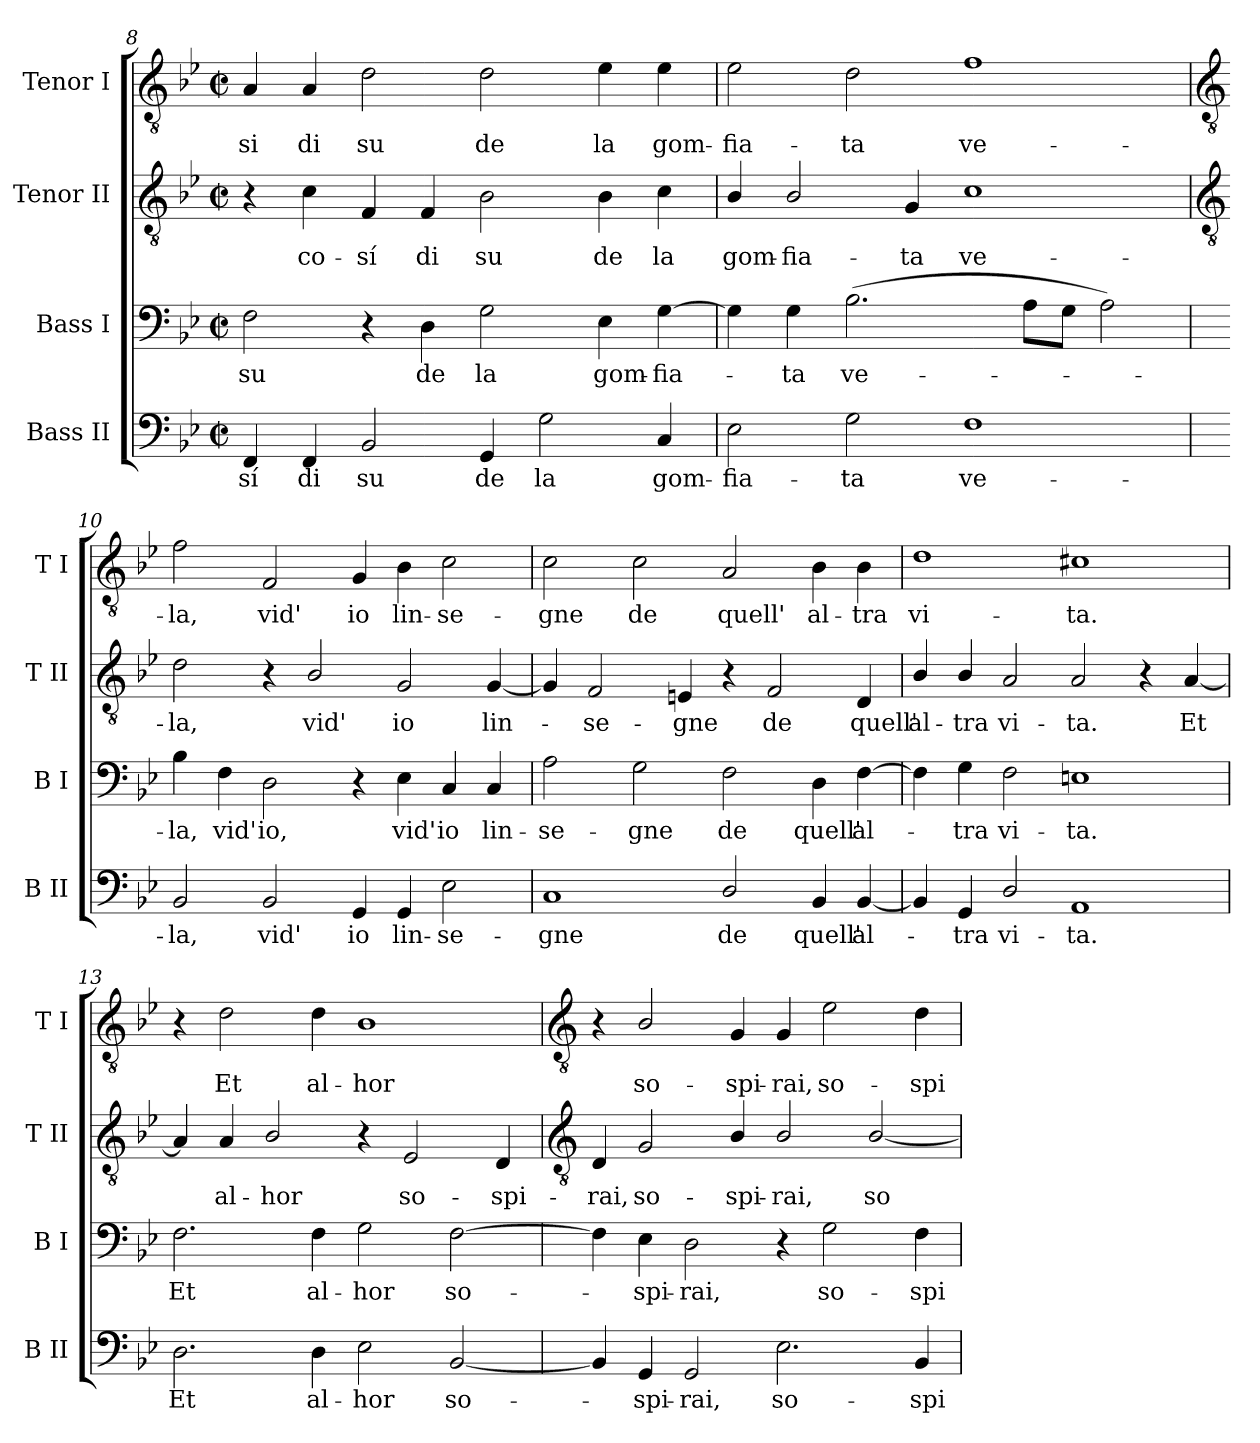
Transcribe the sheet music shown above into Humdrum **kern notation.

**kern	**text	**kern	**text	**kern	**text	**kern	**text
*part4	*part4	*part3	*part3	*part2	*part2	*part1	*part1
*staff4	*staff4	*staff3	*staff3	*staff2	*staff2	*staff1	*staff1
*I"Bass II	*	*I"Bass I	*	*I"Tenor II	*	*I"Tenor I	*
*I'B II	*	*I'B I	*	*I'T II	*	*I'T I	*
*clefF4	*	*clefF4	*	*clefGv2	*	*clefGv2	*
*k[b-e-]	*	*k[b-e-]	*	*k[b-e-]	*	*k[b-e-]	*
*B-:	*	*B-:	*	*B-:	*	*B-:	*
*M4/2	*	*M4/2	*	*M4/2	*	*M4/2	*
*met(c|)	*	*met(c|)	*	*met(c|)	*	*met(c|)	*
=8	=8	=8	=8	=8	=8	=8	=8
!	!LO:LY:b	!	!LO:LY:b	!	!	!	!LO:LY:b
4FF	-sí	2F	su	4r	.	4A	-si
!	!LO:LY:b	!	!	!	!LO:LY:b	!	!LO:LY:b
4FF	di	.	.	4c	co-	4A	di
!	!LO:LY:b	!	!	!	!LO:LY:b	!	!LO:LY:b
2BB-	su	4r	.	4F	-sí	2d	su
!	!	!	!LO:LY:b	!	!LO:LY:b	!	!
.	.	4D	de	4F	di	.	.
!	!LO:LY:b	!	!LO:LY:b	!	!LO:LY:b	!	!LO:LY:b
4GG	de	2G	la	2B-	su	2d	de
!	!LO:LY:b	!	!	!	!	!	!
2G	la	.	.	.	.	.	.
!	!	!	!LO:LY:b	!	!LO:LY:b	!	!LO:LY:b
.	.	4E-	gom-	4B-	de	4e-	la
!	!LO:LY:b	!	!LO:LY:b	!	!LO:LY:b	!	!LO:LY:b
4C	gom-	[4G	-fia-	4c	la	4e-	gom-
=9	=9	=9	=9	=9	=9	=9	=9
!	!LO:LY:b	!	!	!	!LO:LY:b	!	!LO:LY:b
2E-	-fia-	4G]	.	4B-/	gom-	2e-	-fia-
!	!	!	!LO:LY:b	!	!LO:LY:b	!	!
.	.	4G	ta	2B-/	-fia-	.	.
!	!LO:LY:b	!	!LO:LY:b	!	!	!	!LO:LY:b
2G	-ta	(>2.B-	ve-	.	.	2d	-ta
!	!	!	!	!	!LO:LY:b	!	!
.	.	.	.	4G	-ta	.	.
!	!LO:LY:b	!	!	!	!LO:LY:b	!	!LO:LY:b
1F	ve-	.	.	1c	ve-	1f	ve-
.	.	8AL	.	.	.	.	.
.	.	8GJ	.	.	.	.	.
.	.	2A)	.	.	.	.	.
!!LO:LB:g=z
=10	=10	=10	=10	=10	=10	=10	=10
*	*	*	*	*clefGv2	*	*clefGv2	*
!	!LO:LY:b	!	!LO:LY:b	!	!LO:LY:b	!	!LO:LY:b
2BB-	-la,	4B-	la,	2d	-la,	2f	-la,
!	!	!	!LO:LY:b	!	!	!	!
.	.	4F	vid'	.	.	.	.
!	!LO:LY:b	!	!LO:LY:b	!	!	!	!LO:LY:b
2BB-	vid'	2D	io,	4r	.	2F	vid'
!	!	!	!	!	!LO:LY:b	!	!
.	.	.	.	2B-/	vid'	.	.
!	!LO:LY:b	!	!	!	!	!	!LO:LY:b
4GG	io	4r	.	.	.	4G	io
!	!LO:LY:b	!	!LO:LY:b	!	!LO:LY:b	!	!LO:LY:b
4GG	lin-	4E-	vid'	2G	io	4B-	lin-
!	!LO:LY:b	!	!LO:LY:b	!	!	!	!LO:LY:b
2E-	-se-	4C	io	.	.	2c	-se-
!	!	!	!LO:LY:b	!	!LO:LY:b	!	!
.	.	4C	lin-	[4G	lin-	.	.
=11	=11	=11	=11	=11	=11	=11	=11
!	!LO:LY:b	!	!LO:LY:b	!	!	!	!LO:LY:b
1C	-gne	2A	-se-	4G]	.	2c	-gne
!	!	!	!	!	!LO:LY:b	!	!
.	.	.	.	2F	se-	.	.
!	!	!	!LO:LY:b	!	!	!	!LO:LY:b
.	.	2G	-gne	.	.	2c	de
!	!	!	!	!	!LO:LY:b	!	!
.	.	.	.	4En	-gne	.	.
!	!LO:LY:b	!	!LO:LY:b	!	!	!	!LO:LY:b
2D/	de	2F	de	4r	.	2A	quell'
!	!	!	!	!	!LO:LY:b	!	!
.	.	.	.	2F	de	.	.
!	!LO:LY:b	!	!LO:LY:b	!	!	!	!LO:LY:b
4BB-	quell'	4D	quell'	.	.	4B-	al-
!	!LO:LY:b	!	!LO:LY:b	!	!LO:LY:b	!	!LO:LY:b
[4BB-	al-	[4F	al-	4D	quell'	4B-	-tra
=12	=12	=12	=12	=12	=12	=12	=12
!	!	!	!	!	!LO:LY:b	!	!LO:LY:b
4BB-]	.	4F]	.	4B-/	al-	1d	vi-
!	!LO:LY:b	!	!LO:LY:b	!	!LO:LY:b	!	!
4GG	tra	4G	tra	4B-/	-tra	.	.
!	!LO:LY:b	!	!LO:LY:b	!	!LO:LY:b	!	!
2D/	vi-	2F	vi-	2A	vi-	.	.
!	!LO:LY:b	!	!LO:LY:b	!	!LO:LY:b	!	!LO:LY:b
1AA	-ta.	1En	-ta.	2A	-ta.	1c#X	-ta.
.	.	.	.	4r	.	.	.
!	!	!	!	!	!LO:LY:b	!	!
.	.	.	.	[4A	Et	.	.
=13	=13	=13	=13	=13	=13	=13	=13
!	!LO:LY:b	!	!LO:LY:b	!	!	!	!
2.D	Et	2.F	Et	4A]	.	4r	.
!	!	!	!	!	!LO:LY:b	!	!LO:LY:b
.	.	.	.	4A	al-	2d	Et
!	!	!	!	!	!LO:LY:b	!	!
.	.	.	.	2B-/	-hor	.	.
!	!LO:LY:b	!	!LO:LY:b	!	!	!	!LO:LY:b
4D	al-	4F	al-	.	.	4d	al-
!	!LO:LY:b	!	!LO:LY:b	!	!	!	!LO:LY:b
2E-	-hor	2G	-hor	4r	.	1B-	-hor
!	!	!	!	!	!LO:LY:b	!	!
.	.	.	.	2E-	so-	.	.
!	!LO:LY:b	!	!LO:LY:b	!	!	!	!
[2BB-	so-	[2F	so-	.	.	.	.
!	!	!	!	!	!LO:LY:b	!	!
.	.	.	.	4D	-spi-	.	.
!!LO:LB:g=z
=14	=14	=14	=14	=14	=14	=14	=14
*	*	*	*	*clefGv2	*	*clefGv2	*
!	!	!	!	!	!LO:LY:b	!	!
4BB-]	.	4F]	.	4D	-rai,	4r	.
!	!LO:LY:b	!	!LO:LY:b	!	!LO:LY:b	!	!LO:LY:b
4GG	spi-	4E-	spi-	2G	so-	2B-/	so-
!	!LO:LY:b	!	!LO:LY:b	!	!	!	!
2GG	-rai,	2D	-rai,	.	.	.	.
!	!	!	!	!	!LO:LY:b	!	!LO:LY:b
.	.	.	.	4B-/	-spi-	4G	-spi-
!	!LO:LY:b	!	!	!	!LO:LY:b	!	!LO:LY:b
2.E-	so-	4r	.	2B-/	-rai,	4G	-rai,
!	!	!	!LO:LY:b	!	!	!	!LO:LY:b
.	.	2G	so-	.	.	2e-	so-
!	!	!	!	!	!LO:LY:b	!	!
.	.	.	.	[2B-/	so-	.	.
!	!LO:LY:b	!	!LO:LY:b	!	!	!	!LO:LY:b
4BB-	-spi-	4F	-spi-	.	.	4d	-spi-
=	=	=	=	=	=	=	=
*-	*-	*-	*-	*-	*-	*-	*-
